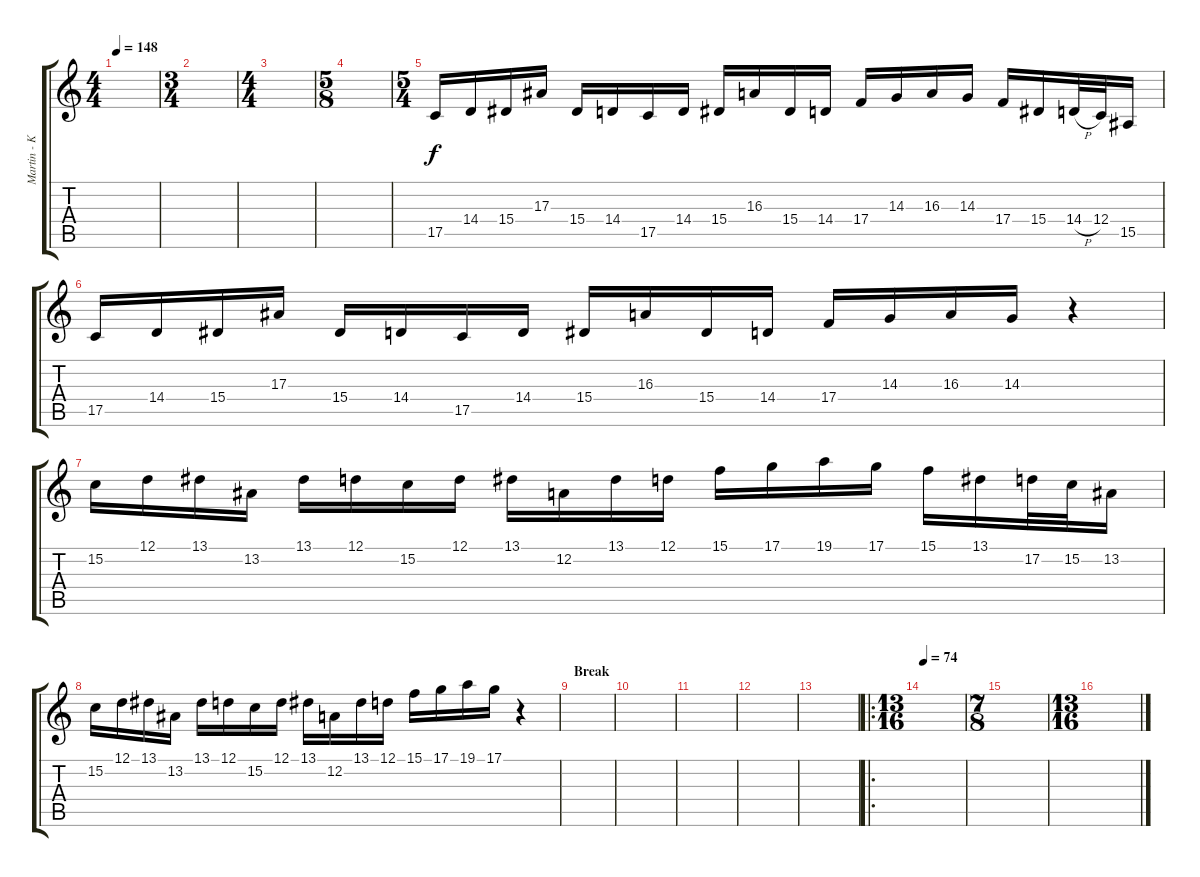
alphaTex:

\track ("Martin - Keyboards" "Martin - K") {instrument lead1square}
\staff {score tabs}
\tuning (D4 A3 F3 C3 G2 C2) {hide}
\ts (4 4)
\tempo 148
\clef g2
\ks c
|
\ts (3 4)
|
\ts (4 4)
|
\ts (5 8)
|
\ts (5 4)
17.5.16 14.4.16 15.4.16 17.3.16 15.4.16 14.4.16 17.5.16 14.4.16 15.4.16 16.3.16 15.4.16 14.4.16 17.4.16 14.3.16 16.3.16 14.3.16 17.4.16 15.4.16 14.4{h}.32 12.4.32 15.5.16 |
17.5.16 14.4.16 15.4.16 17.3.16 15.4.16 14.4.16 17.5.16 14.4.16 15.4.16 16.3.16 15.4.16 14.4.16 17.4.16 14.3.16 16.3.16 14.3.16 r.4 |
15.2.16 12.1.16 13.1.16 13.2.16 13.1.16 12.1.16 15.2.16 12.1.16 13.1.16 12.2.16 13.1.16 12.1.16 15.1.16 17.1.16 19.1.16 17.1.16 15.1.16 13.1.16 17.2.32 15.2.32 13.2.16 |
15.2.16 12.1.16 13.1.16 13.2.16 13.1.16 12.1.16 15.2.16 12.1.16 13.1.16 12.2.16 13.1.16 12.1.16 15.1.16 17.1.16 19.1.16 17.1.16 r.4 |
\section ("" "Break")
|
|
|
|
|
\ro
\ts (13 16)
\tempo 74
|
\ts (7 8)
|
\ts (13 16)
